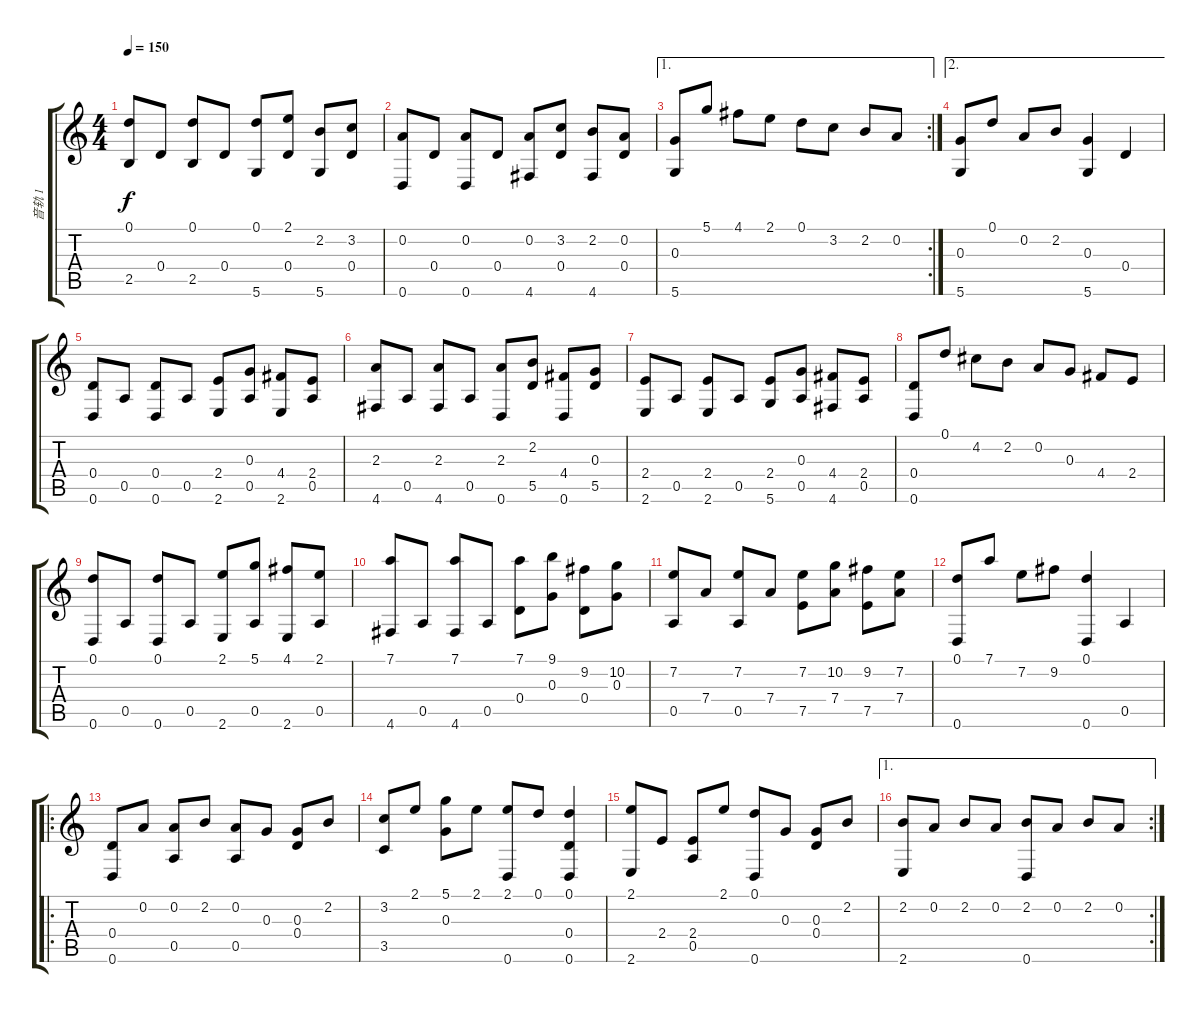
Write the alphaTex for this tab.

\track ("音轨 1" "音轨 1") {instrument acousticguitarsteel}
\staff {score tabs}
\tuning (D4 A3 G3 D3 A2 D2) {hide}
\ts (4 4)
\tempo 150
\clef g2
\ks c
(0.1 2.5).8{dy f} 0.4.8 (0.1 2.5).8 0.4.8 (0.1 5.6).8 (2.1 0.4).8 (2.2 5.6).8 (3.2 0.4).8 |
(0.2 0.6).8 0.4.8 (0.2 0.6).8 0.4.8 (0.2 4.6).8 (3.2 0.4).8 (2.2 4.6).8 (0.2 0.4).8 |
\ae 1
\rc 2
(0.3 5.6).8 5.1.8 4.1.8 2.1.8 0.1.8 3.2.8 2.2.8 0.2.8 |
\ae 2
(0.3 5.6).8 0.1.8 0.2.8 2.2.8 (0.3 5.6).4 0.4.4 |
(0.4 0.6).8 0.5.8 (0.4 0.6).8 0.5.8 (2.4 2.6).8 (0.3 0.5).8 (4.4 2.6).8 (2.4 0.5).8 |
(2.3 4.6).8 0.5.8 (2.3 4.6).8 0.5.8 (2.3 0.6).8 (2.2 5.5).8 (4.4 0.6).8 (0.3 5.5).8 |
(2.4 2.6).8 0.5.8 (2.4 2.6).8 0.5.8 (2.4 5.6).8 (0.3 0.5).8 (4.4 4.6).8 (2.4 0.5).8 |
(0.4 0.6).8 0.1.8 4.2.8 2.2.8 0.2.8 0.3.8 4.4.8 2.4.8 |
(0.1 0.6).8 0.5.8 (0.1 0.6).8 0.5.8 (2.1 2.6).8 (5.1 0.5).8 (4.1 2.6).8 (2.1 0.5).8 |
(7.1 4.6).8 0.5.8 (7.1 4.6).8 0.5.8 (7.1 0.4).8 (9.1 0.3).8 (9.2 0.4).8 (10.2 0.3).8 |
(7.2 0.5).8 7.4.8 (7.2 0.5).8 7.4.8 (7.2 7.5).8 (10.2 7.4).8 (9.2 7.5).8 (7.2 7.4).8 |
(0.1 0.6).8 7.1.8 7.2.8 9.2.8 (0.1 0.6).4 0.5.4 |
\ro
(0.4 0.6).8 0.2.8 (0.2 0.5).8 2.2.8 (0.2 0.5).8 0.3.8 (0.3 0.4).8 2.2.8 |
(3.2 3.5).8 2.1.8 (5.1 0.3).8 2.1.8 (2.1 0.6).8 0.1.8 (0.1 0.4 0.6).4 |
(2.1 2.6).8 2.4.8 (2.4 0.5).8 2.1.8 (0.1 0.6).8 0.3.8 (0.3 0.4).8 2.2.8 |
\ae 1
\rc 2
(2.2 2.6).8 0.2.8 2.2.8 0.2.8 (2.2 0.6).8 0.2.8 2.2.8 0.2.8
